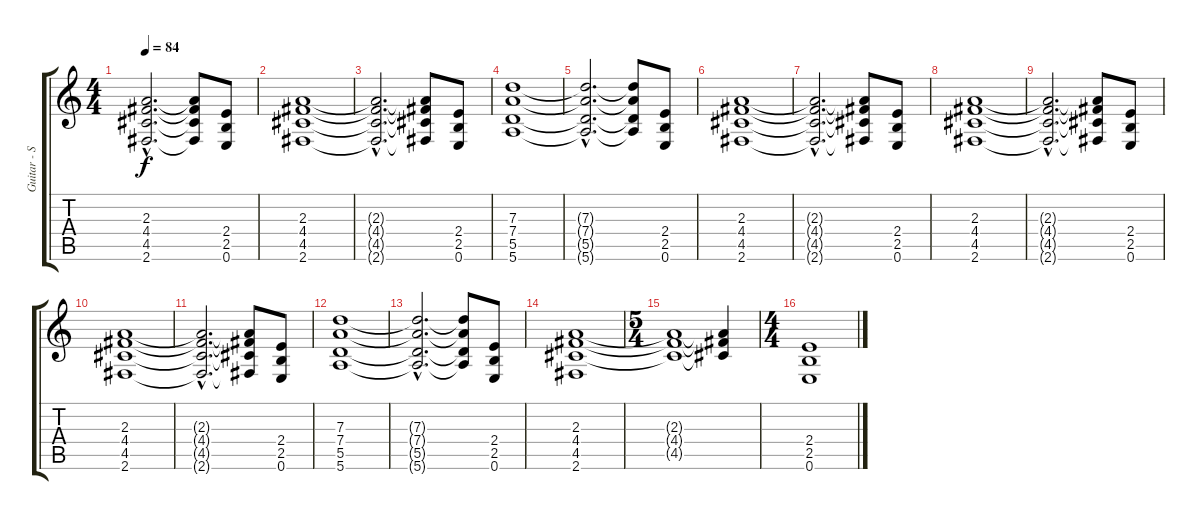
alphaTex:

\track ("Guitar - Standard Tuning" "Guitar - S") {instrument distortionguitar}
\staff {score tabs}
\tuning (E4 B3 G3 D3 A2 E2) {hide}
\ts (4 4)
\tempo 84
\clef g2
\ks c
(2.3{hac t} 4.4{hac t} 4.5{hac t} 2.6{hac t}).2{d dy f} (2.3{t} 4.4{t} 4.5{t} 2.6{t}).8 (2.4 2.5 0.6).8{volume 8} |
(2.3 4.4 4.5 2.6).1{volume 6} |
(2.3{hac t} 4.4{hac t} 4.5{hac t} 2.6{hac t}).2{d} (2.3{t} 4.4{t} 4.5{t} 2.6{t}).8 (2.4 2.5 0.6).8{volume 8} |
(7.3 7.4 5.5 5.6).1{volume 6} |
(7.3{hac t} 7.4{hac t} 5.5{hac t} 5.6{hac t}).2{d} (7.3{t} 7.4{t} 5.5{t} 5.6{t}).8 (2.4 2.5 0.6).8{volume 8} |
(2.3 4.4 4.5 2.6).1{volume 6} |
(2.3{hac t} 4.4{hac t} 4.5{hac t} 2.6{hac t}).2{d} (2.3{t} 4.4{t} 4.5{t} 2.6{t}).8 (2.4 2.5 0.6).8{volume 8} |
(2.3 4.4 4.5 2.6).1{volume 6} |
(2.3{hac t} 4.4{hac t} 4.5{hac t} 2.6{hac t}).2{d} (2.3{t} 4.4{t} 4.5{t} 2.6{t}).8 (2.4 2.5 0.6).8{volume 8} |
(2.3 4.4 4.5 2.6).1{volume 6} |
(2.3{hac t} 4.4{hac t} 4.5{hac t} 2.6{hac t}).2{d} (2.3{t} 4.4{t} 4.5{t} 2.6{t}).8 (2.4 2.5 0.6).8{volume 8} |
(7.3 7.4 5.5 5.6).1{volume 6} |
(7.3{hac t} 7.4{hac t} 5.5{hac t} 5.6{hac t}).2{d} (7.3{t} 7.4{t} 5.5{t} 5.6{t}).8 (2.4 2.5 0.6).8{volume 8} |
(2.3 4.4 4.5 2.6).1 |
\ts (5 4)
(2.3{t} 4.4{t} 4.5{t}).1{volume 7} (2.3{t} 4.4{t} 4.5{t}).4 |
\ts (4 4)
(2.4 2.5 0.6).1{volume 8}
